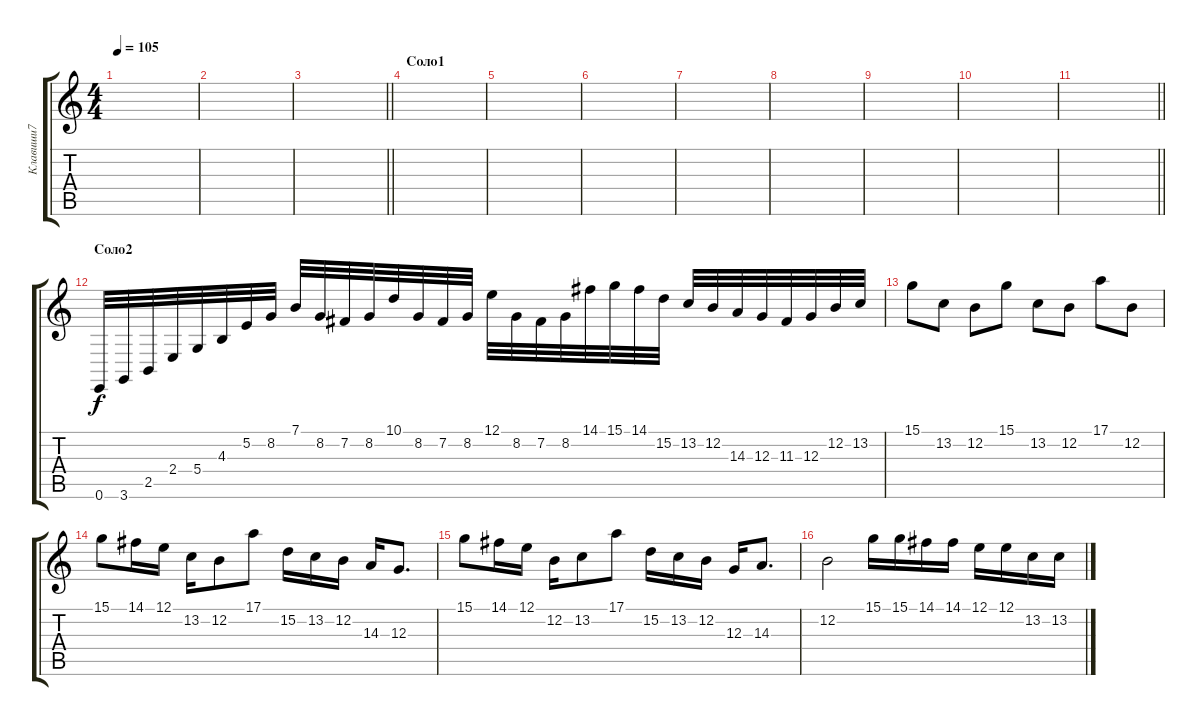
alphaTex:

\track ("Клавиши7" "Клавиши7") {instrument lead2sawtooth}
\staff {score tabs}
\tuning (E4 B3 G3 D3 A2 E2) {hide}
\ts (4 4)
\tempo 105
\clef g2
\ks c
|
|
\barLineRight lightlight
|
\section ("" "Соло1")
|
|
|
|
|
|
|
\barLineRight lightlight
|
\section ("" "Соло2")
0.6.32 3.6.32 2.5.32 2.4.32 5.4.32 4.3.32 5.2.32 8.2.32 7.1.32 8.2.32 7.2.32 8.2.32 10.1.32 8.2.32 7.2.32 8.2.32 12.1.32 8.2.32 7.2.32 8.2.32 14.1.32 15.1.32 14.1.32 15.2.32 13.2.32 12.2.32 14.3.32 12.3.32 11.3.32 12.3.32 12.2.32 13.2.32 |
15.1.8 13.2.8 12.2.8 15.1.8 13.2.8 12.2.8 17.1.8 12.2.8 |
15.1.8 14.1.16 12.1.16 13.2.16 12.2.8 17.1.8 15.2.16 13.2.16 12.2.16 14.3.16 12.3.8{d} |
15.1.8 14.1.16 12.1.16 12.2.16 13.2.8 17.1.8 15.2.16 13.2.16 12.2.16 12.3.16 14.3.8{d} |
12.2.2 15.1.16 15.1.16 14.1.16 14.1.16 12.1.16 12.1.16 13.2.16 13.2.16
